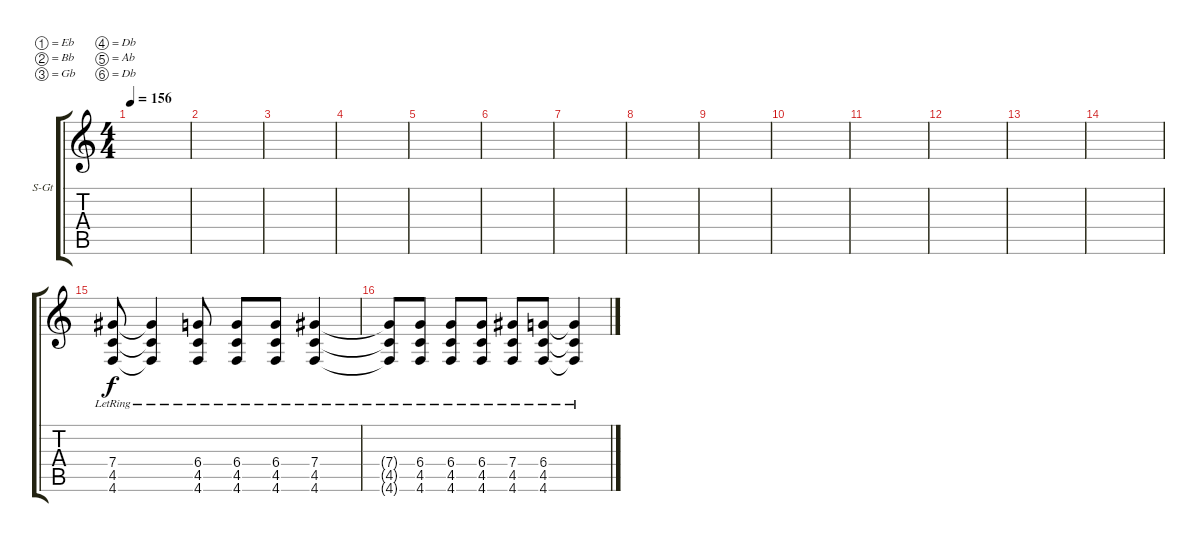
\defaultSystemsLayout 4
\bracketExtendMode groupsimilarinstruments
\firstSystemTrackNameOrientation horizontal
\otherSystemsTrackNameOrientation horizontal
\track ("Intro Guitar 2" "S-Gt") {instrument acousticguitarsteel}
\staff {score tabs}
\tuning (Eb4 Bb3 Gb3 Db3 Ab2 Db2)
\ts (4 4)
\tempo 156
\clef g2
\ks c
|
|
|
|
|
|
|
|
|
|
|
|
|
|
(7.4{lr} 4.6{lr} 4.5{lr}).8 (7.4{lr t} 4.6{lr t} 4.5{lr t}).4 (6.4{lr} 4.6{lr} 4.5{lr}).8 (6.4{lr} 4.6{lr} 4.5{lr}).8 (6.4{lr} 4.6{lr} 4.5{lr}).8 (7.4{lr} 4.6{lr} 4.5{lr}).4 |
(7.4{lr t} 4.6{lr t} 4.5{lr t}).8 (6.4{lr} 4.6{lr} 4.5{lr}).8 (6.4{lr} 4.6{lr} 4.5{lr}).8 (6.4{lr} 4.6{lr} 4.5{lr}).8 (7.4{lr} 4.6{lr} 4.5{lr}).8 (6.4{lr} 4.6{lr} 4.5{lr}).8 (4.5{lr t} 6.4{lr t} 4.6{lr t}).4
